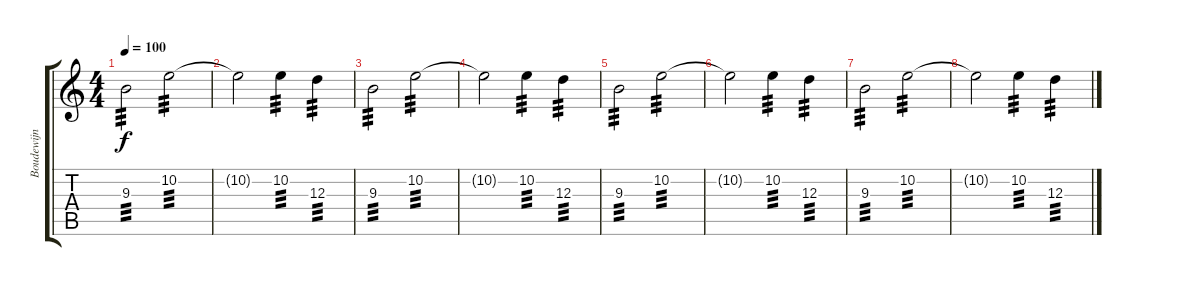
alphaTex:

\track ("Boudewijn Bonebakker" "Boudewijn ") {instrument distortionguitar}
\staff {score tabs}
\tuning (B3 Gb3 D3 A2 E2 B1) {hide}
\ts (4 4)
\tempo 100
\clef g2
\ks c
9.3.2{tp 3 dy f} 10.2.2{tp 3} |
10.2{t}.2 10.2.4{tp 3} 12.3.4{tp 3} |
9.3.2{tp 3} 10.2.2{tp 3} |
10.2{t}.2 10.2.4{tp 3} 12.3.4{tp 3} |
9.3.2{tp 3} 10.2.2{tp 3} |
10.2{t}.2 10.2.4{tp 3} 12.3.4{tp 3} |
9.3.2{tp 3} 10.2.2{tp 3} |
10.2{t}.2 10.2.4{tp 3} 12.3.4{tp 3}
